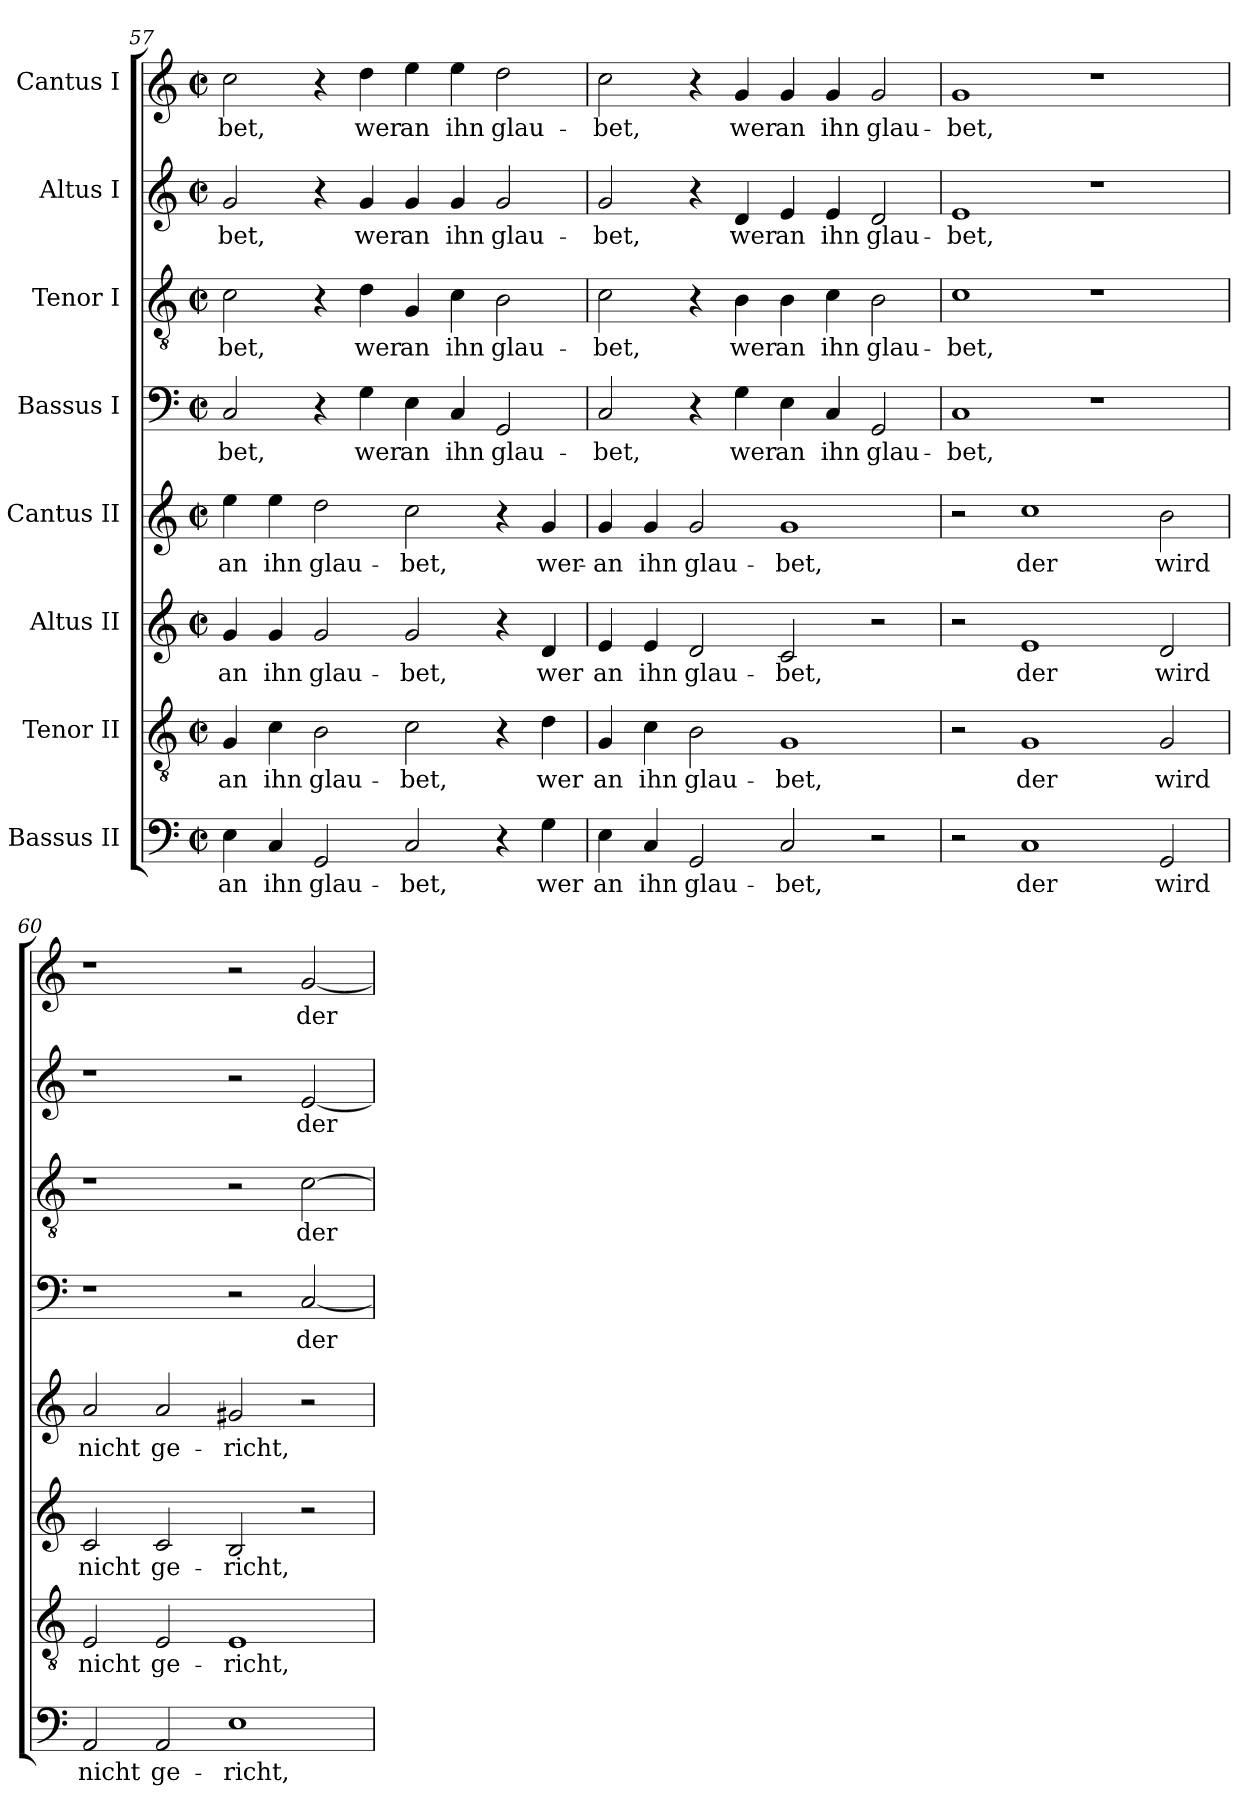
**kern	**text	**kern	**text	**kern	**text	**kern	**text	**kern	**text	**kern	**text	**kern	**text	**kern	**text
*part8	*part8	*part7	*part7	*part6	*part6	*part5	*part5	*part4	*part4	*part3	*part3	*part2	*part2	*part1	*part1
*staff8	*staff8	*staff7	*staff7	*staff6	*staff6	*staff5	*staff5	*staff4	*staff4	*staff3	*staff3	*staff2	*staff2	*staff1	*staff1
*I"Bassus II	*	*I"Tenor II	*	*I"Altus II	*	*I"Cantus II	*	*I"Bassus I	*	*I"Tenor I	*	*I"Altus I	*	*I"Cantus I	*
*clefF4	*	*clefGv2	*	*clefG2	*	*clefG2	*	*clefF4	*	*clefGv2	*	*clefG2	*	*clefG2	*
*k[]	*	*k[]	*	*k[]	*	*k[]	*	*k[]	*	*k[]	*	*k[]	*	*k[]	*
*M4/2	*	*M4/2	*	*M4/2	*	*M4/2	*	*M4/2	*	*M4/2	*	*M4/2	*	*M4/2	*
*met(c|)	*	*met(c|)	*	*met(c|)	*	*met(c|)	*	*met(c|)	*	*met(c|)	*	*met(c|)	*	*met(c|)	*
=57	=57	=57	=57	=57	=57	=57	=57	=57	=57	=57	=57	=57	=57	=57	=57
!	!LO:LY:b	!	!LO:LY:b	!	!LO:LY:b	!	!LO:LY:b	!	!LO:LY:b	!	!LO:LY:b	!	!LO:LY:b	!	!LO:LY:b
4E\	an	4G/	an	4g/	an	4ee\	an	2C/	-bet,	2c\	-bet,	2g/	-bet,	2cc\	-bet,
!	!LO:LY:b	!	!LO:LY:b	!	!LO:LY:b	!	!LO:LY:b	!	!	!	!	!	!	!	!
4C/	ihn	4c\	ihn	4g/	ihn	4ee\	ihn	.	.	.	.	.	.	.	.
!	!LO:LY:b	!	!LO:LY:b	!	!LO:LY:b	!	!LO:LY:b	!	!	!	!	!	!	!	!
2GG/	glau-	2B\	glau-	2g/	glau-	2dd\	glau-	4r	.	4r	.	4r	.	4r	.
!	!	!	!	!	!	!	!	!	!LO:LY:b	!	!LO:LY:b	!	!LO:LY:b	!	!LO:LY:b
.	.	.	.	.	.	.	.	4G\	wer	4d\	wer	4g/	wer	4dd\	wer
!	!LO:LY:b	!	!LO:LY:b	!	!LO:LY:b	!	!LO:LY:b	!	!LO:LY:b	!	!LO:LY:b	!	!LO:LY:b	!	!LO:LY:b
2C/	-bet,	2c\	-bet,	2g/	-bet,	2cc\	-bet,	4E\	an	4G/	an	4g/	an	4ee\	an
!	!	!	!	!	!	!	!	!	!LO:LY:b	!	!LO:LY:b	!	!LO:LY:b	!	!LO:LY:b
.	.	.	.	.	.	.	.	4C/	ihn	4c\	ihn	4g/	ihn	4ee\	ihn
!	!	!	!	!	!	!	!	!	!LO:LY:b	!	!LO:LY:b	!	!LO:LY:b	!	!LO:LY:b
4r	.	4r	.	4r	.	4r	.	2GG/	glau-	2B\	glau-	2g/	glau-	2dd\	glau-
!	!LO:LY:b	!	!LO:LY:b	!	!LO:LY:b	!	!LO:LY:b	!	!	!	!	!	!	!	!
4G\	wer	4d\	wer	4d/	wer	4g/	wer-	.	.	.	.	.	.	.	.
!!LO:LB:g=z
=58	=58	=58	=58	=58	=58	=58	=58	=58	=58	=58	=58	=58	=58	=58	=58
!	!LO:LY:b	!	!LO:LY:b	!	!LO:LY:b	!	!LO:LY:b	!	!LO:LY:b	!	!LO:LY:b	!	!LO:LY:b	!	!LO:LY:b
4E\	an	4G/	an	4e/	an	4g/	an	2C/	-bet,	2c\	-bet,	2g/	-bet,	2cc\	-bet,
!	!LO:LY:b	!	!LO:LY:b	!	!LO:LY:b	!	!LO:LY:b	!	!	!	!	!	!	!	!
4C/	ihn	4c\	ihn	4e/	ihn	4g/	ihn	.	.	.	.	.	.	.	.
!	!LO:LY:b	!	!LO:LY:b	!	!LO:LY:b	!	!LO:LY:b	!	!	!	!	!	!	!	!
2GG/	glau-	2B\	glau-	2d/	glau-	2g/	glau-	4r	.	4r	.	4r	.	4r	.
!	!	!	!	!	!	!	!	!	!LO:LY:b	!	!LO:LY:b	!	!LO:LY:b	!	!LO:LY:b
.	.	.	.	.	.	.	.	4G\	wer	4B\	wer	4d/	wer	4g/	wer
!	!LO:LY:b	!	!LO:LY:b	!	!LO:LY:b	!	!LO:LY:b	!	!LO:LY:b	!	!LO:LY:b	!	!LO:LY:b	!	!LO:LY:b
2C/	-bet,	1G	-bet,	2c/	-bet,	1g	-bet,	4E\	an	4B\	an	4e/	an	4g/	an
!	!	!	!	!	!	!	!	!	!LO:LY:b	!	!LO:LY:b	!	!LO:LY:b	!	!LO:LY:b
.	.	.	.	.	.	.	.	4C/	ihn	4c\	ihn	4e/	ihn	4g/	ihn
!	!	!	!	!	!	!	!	!	!LO:LY:b	!	!LO:LY:b	!	!LO:LY:b	!	!LO:LY:b
2r	.	.	.	2r	.	.	.	2GG/	glau-	2B\	glau-	2d/	glau-	2g/	glau-
=59	=59	=59	=59	=59	=59	=59	=59	=59	=59	=59	=59	=59	=59	=59	=59
!	!	!	!	!	!	!	!	!	!LO:LY:b	!	!LO:LY:b	!	!LO:LY:b	!	!LO:LY:b
2r	.	2r	.	2r	.	2r	.	1C	-bet,	1c	-bet,	1e	-bet,	1g	-bet,
!	!LO:LY:b	!	!LO:LY:b	!	!LO:LY:b	!	!LO:LY:b	!	!	!	!	!	!	!	!
1C	der	1G	der	1e	der	1cc	der	.	.	.	.	.	.	.	.
.	.	.	.	.	.	.	.	1r	.	1r	.	1r	.	1r	.
!	!LO:LY:b	!	!LO:LY:b	!	!LO:LY:b	!	!LO:LY:b	!	!	!	!	!	!	!	!
2GG/	wird	2G/	wird	2d/	wird	2b\	wird	.	.	.	.	.	.	.	.
=60	=60	=60	=60	=60	=60	=60	=60	=60	=60	=60	=60	=60	=60	=60	=60
!	!LO:LY:b	!	!LO:LY:b	!	!LO:LY:b	!	!LO:LY:b	!	!	!	!	!	!	!	!
2AA/	nicht	2E/	nicht	2c/	nicht	2a/	nicht	1r	.	1r	.	1r	.	1r	.
!	!LO:LY:b	!	!LO:LY:b	!	!LO:LY:b	!	!LO:LY:b	!	!	!	!	!	!	!	!
2AA/	ge-	2E/	ge-	2c/	ge-	2a/	ge-	.	.	.	.	.	.	.	.
!	!LO:LY:b	!	!LO:LY:b	!	!LO:LY:b	!	!LO:LY:b	!	!	!	!	!	!	!	!
1E	-richt,	1E	-richt,	2B/	-richt,	2g#X/	-richt,	2r	.	2r	.	2r	.	2r	.
!	!	!	!	!	!	!	!	!	!LO:LY:b	!	!LO:LY:b	!	!LO:LY:b	!	!LO:LY:b
.	.	.	.	2r	.	2r	.	[2C/	der	[2c\	der	[2e/	der	[2g/	der
=	=	=	=	=	=	=	=	=	=	=	=	=	=	=	=
*-	*-	*-	*-	*-	*-	*-	*-	*-	*-	*-	*-	*-	*-	*-	*-
